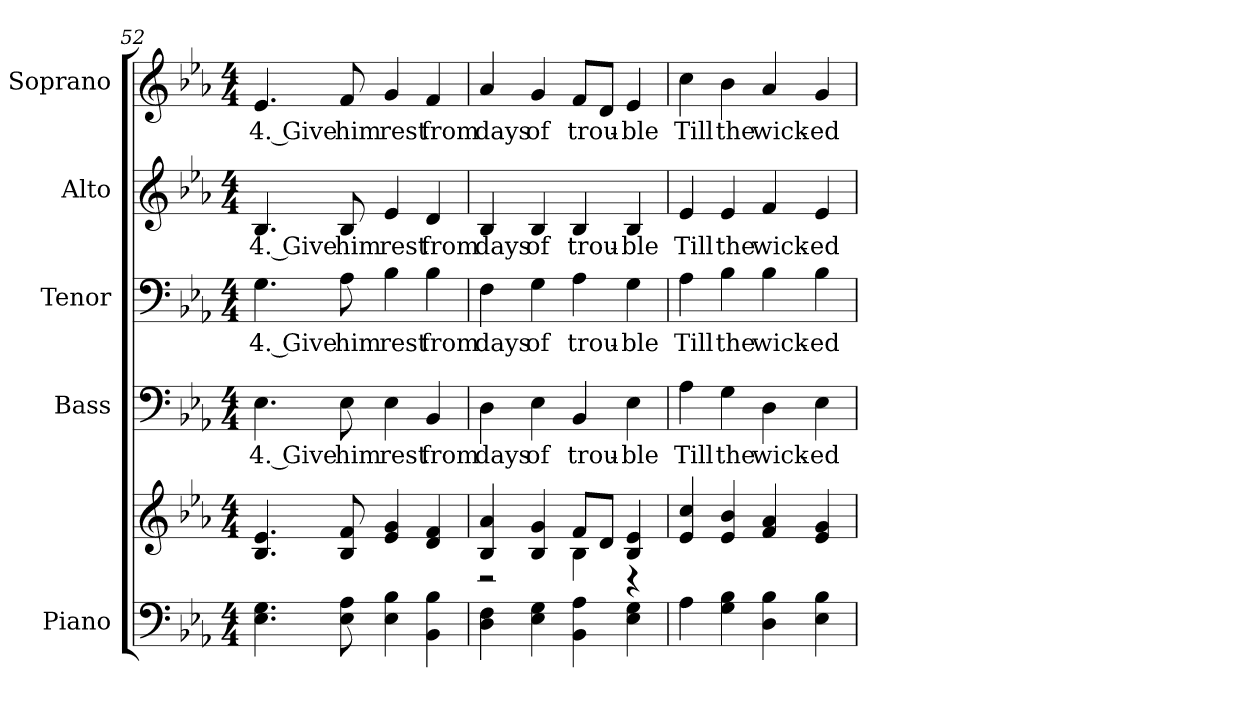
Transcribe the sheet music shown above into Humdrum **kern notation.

**kern	**kern	**kern	**text	**kern	**text	**kern	**text	**kern	**text
*part5	*part5	*part4	*part4	*part3	*part3	*part2	*part2	*part1	*part1
*staff6	*staff5	*staff4	*staff4	*staff3	*staff3	*staff2	*staff2	*staff1	*staff1
*I"Piano	*	*I"Bass	*	*I"Tenor	*	*I"Alto	*	*I"Soprano	*
*I'Pno.	*	*I'B.	*	*I'T.	*	*I'A.	*	*I'S.	*
*clefF4	*clefG2	*clefF4	*	*clefF4	*	*clefG2	*	*clefG2	*
*k[b-e-a-]	*k[b-e-a-]	*k[b-e-a-]	*	*k[b-e-a-]	*	*k[b-e-a-]	*	*k[b-e-a-]	*
*E-:	*E-:	*E-:	*	*E-:	*	*E-:	*	*E-:	*
*M4/4	*M4/4	*M4/4	*	*M4/4	*	*M4/4	*	*M4/4	*
=52	=52	=52	=52	=52	=52	=52	=52	=52	=52
!	!	!	!LO:LY:b:color=#000000	!	!	!	!	!	!
!	!	!	!	!	!LO:LY:b:color=#000000	!	!	!	!
!	!	!	!	!	!	!	!LO:LY:b:color=#000000	!	!
!	!	!	!	!	!	!	!	!	!LO:LY:b:color=#000000
4.E-i\ 4.Gi	4.B-i/ 4.e-i	4.E-i\	4. Give	4.Gi\	4. Give	4.B-i/	4. Give	4.e-i/	4. Give
!	!	!	!LO:LY:b:color=#000000	!	!	!	!	!	!
!	!	!	!	!	!LO:LY:b:color=#000000	!	!	!	!
!	!	!	!	!	!	!	!LO:LY:b:color=#000000	!	!
!	!	!	!	!	!	!	!	!	!LO:LY:b:color=#000000
8E-i\ 8A-i	8B-i/ 8fi	8E-i\	him	8A-i\	him	8B-i/	him	8fi/	him
!	!	!	!LO:LY:b:color=#000000	!	!	!	!	!	!
!	!	!	!	!	!LO:LY:b:color=#000000	!	!	!	!
!	!	!	!	!	!	!	!LO:LY:b:color=#000000	!	!
!	!	!	!	!	!	!	!	!	!LO:LY:b:color=#000000
4E-i\ 4B-i	4e-i/ 4gi	4E-i\	rest	4B-i\	rest	4e-i/	rest	4gi/	rest
!	!	!	!LO:LY:b:color=#000000	!	!	!	!	!	!
!	!	!	!	!	!LO:LY:b:color=#000000	!	!	!	!
!	!	!	!	!	!	!	!LO:LY:b:color=#000000	!	!
!	!	!	!	!	!	!	!	!	!LO:LY:b:color=#000000
4BB-i\ 4B-i	4di/ 4fi	4BB-i/	from	4B-i\	from	4di/	from	4fi/	from
=53	=53	=53	=53	=53	=53	=53	=53	=53	=53
*	*^	*	*	*	*	*	*	*	*
!	!	!	!	!LO:LY:b:color=#000000	!	!	!	!	!	!
!	!	!	!	!	!	!LO:LY:b:color=#000000	!	!	!	!
!	!	!	!	!	!	!	!	!LO:LY:b:color=#000000	!	!
!	!	!	!	!	!	!	!	!	!	!LO:LY:b:color=#000000
4Di\ 4Fi	4B-i/ 4a-i	2r	4Di\	days	4Fi\	days	4B-i/	days	4a-i/	days
!	!	!	!	!LO:LY:b:color=#000000	!	!	!	!	!	!
!	!	!	!	!	!	!LO:LY:b:color=#000000	!	!	!	!
!	!	!	!	!	!	!	!	!LO:LY:b:color=#000000	!	!
!	!	!	!	!	!	!	!	!	!	!LO:LY:b:color=#000000
4E-i\ 4Gi	4B-i/ 4gi	.	4E-i\	of	4Gi\	of	4B-i/	of	4gi/	of
!	!	!	!	!LO:LY:b:color=#000000	!	!	!	!	!	!
!	!	!	!	!	!	!LO:LY:b:color=#000000	!	!	!	!
!	!	!	!	!	!	!	!	!LO:LY:b:color=#000000	!	!
!	!	!	!	!	!	!	!	!	!	!LO:LY:b:color=#000000
4BB-i\ 4A-i	8fi/L	4B-i\	4BB-i/	trou-	4A-i\	trou-	4B-i/	trou-	8fi/L	trou-
.	8di/J	.	.	.	.	.	.	.	8di/J	.
!	!	!	!	!LO:LY:b:color=#000000	!	!	!	!	!	!
!	!	!	!	!	!	!LO:LY:b:color=#000000	!	!	!	!
!	!	!	!	!	!	!	!	!LO:LY:b:color=#000000	!	!
!	!	!	!	!	!	!	!	!	!	!LO:LY:b:color=#000000
4E-i\ 4Gi	4B-i/ 4e-i	4r	4E-i\	-ble	4Gi\	-ble	4B-i/	-ble	4e-i/	-ble
*	*v	*v	*	*	*	*	*	*	*	*
=54	=54	=54	=54	=54	=54	=54	=54	=54	=54
*	*^	*	*	*	*	*	*	*	*
!	!	!	!	!LO:LY:b:color=#000000	!	!	!	!	!	!
*	*v	*v	*	*	*	*	*	*	*	*
*	*^	*	*	*	*	*	*	*	*
!	!	!	!	!	!	!LO:LY:b:color=#000000	!	!	!	!
*	*v	*v	*	*	*	*	*	*	*	*
*	*^	*	*	*	*	*	*	*	*
!	!	!	!	!	!	!	!	!LO:LY:b:color=#000000	!	!
*	*v	*v	*	*	*	*	*	*	*	*
*	*^	*	*	*	*	*	*	*	*
!	!	!	!	!	!	!	!	!	!	!LO:LY:b:color=#000000
*	*v	*v	*	*	*	*	*	*	*	*
4A-i\	4e-i/ 4cci	4A-i\	Till	4A-i\	Till	4e-i/	Till	4cci\	Till
!	!	!	!LO:LY:b:color=#000000	!	!	!	!	!	!
!	!	!	!	!	!LO:LY:b:color=#000000	!	!	!	!
!	!	!	!	!	!	!	!LO:LY:b:color=#000000	!	!
!	!	!	!	!	!	!	!	!	!LO:LY:b:color=#000000
4Gi\ 4B-i	4e-i/ 4b-i	4Gi\	the	4B-i\	the	4e-i/	the	4b-i\	the
!	!	!	!LO:LY:b:color=#000000	!	!	!	!	!	!
!	!	!	!	!	!LO:LY:b:color=#000000	!	!	!	!
!	!	!	!	!	!	!	!LO:LY:b:color=#000000	!	!
!	!	!	!	!	!	!	!	!	!LO:LY:b:color=#000000
4Di\ 4B-i	4fi/ 4a-i	4Di\	wick-	4B-i\	wick-	4fi/	wick-	4a-i/	wick-
!	!	!	!LO:LY:b:color=#000000	!	!	!	!	!	!
!	!	!	!	!	!LO:LY:b:color=#000000	!	!	!	!
!	!	!	!	!	!	!	!LO:LY:b:color=#000000	!	!
!	!	!	!	!	!	!	!	!	!LO:LY:b:color=#000000
4E-i\ 4B-i	4e-i/ 4gi	4E-i\	-ed	4B-i\	-ed	4e-i/	-ed	4gi/	-ed
=	=	=	=	=	=	=	=	=	=
*-	*-	*-	*-	*-	*-	*-	*-	*-	*-
